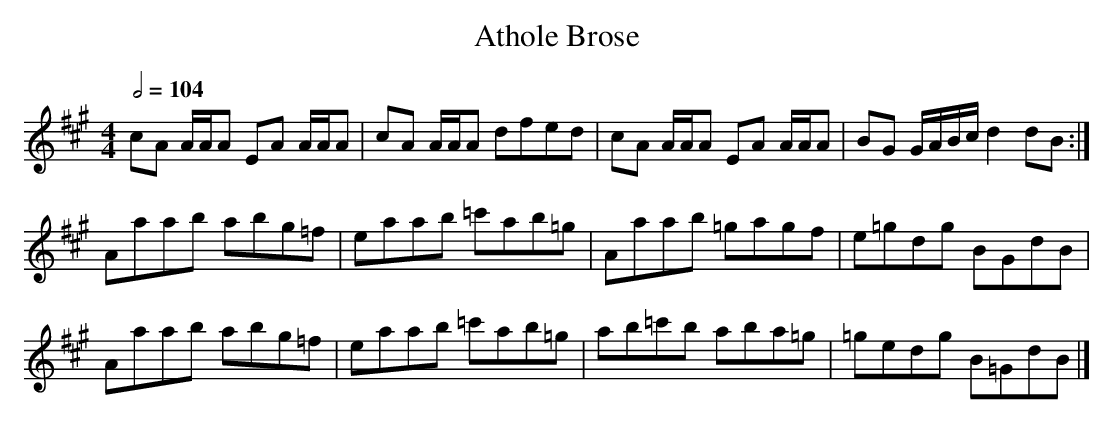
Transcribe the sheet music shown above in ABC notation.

X:1
T:Athole Brose
M:4/4
L:1/8
Q:1/2=104
K:A
cA A/A/A EA A/A/A|cA A/A/A dfed|cA A/A/A EA A/A/A|BG G/A/B/c/ d2dB:|
Aaab abg=f|eaab =c'ab=g|Aaab  =gagf | e=gdg BGdB  |
Aaab abg=f|eaab =c'ab=g|ab=c'b aba=g|=gedg  B=GdB|]
